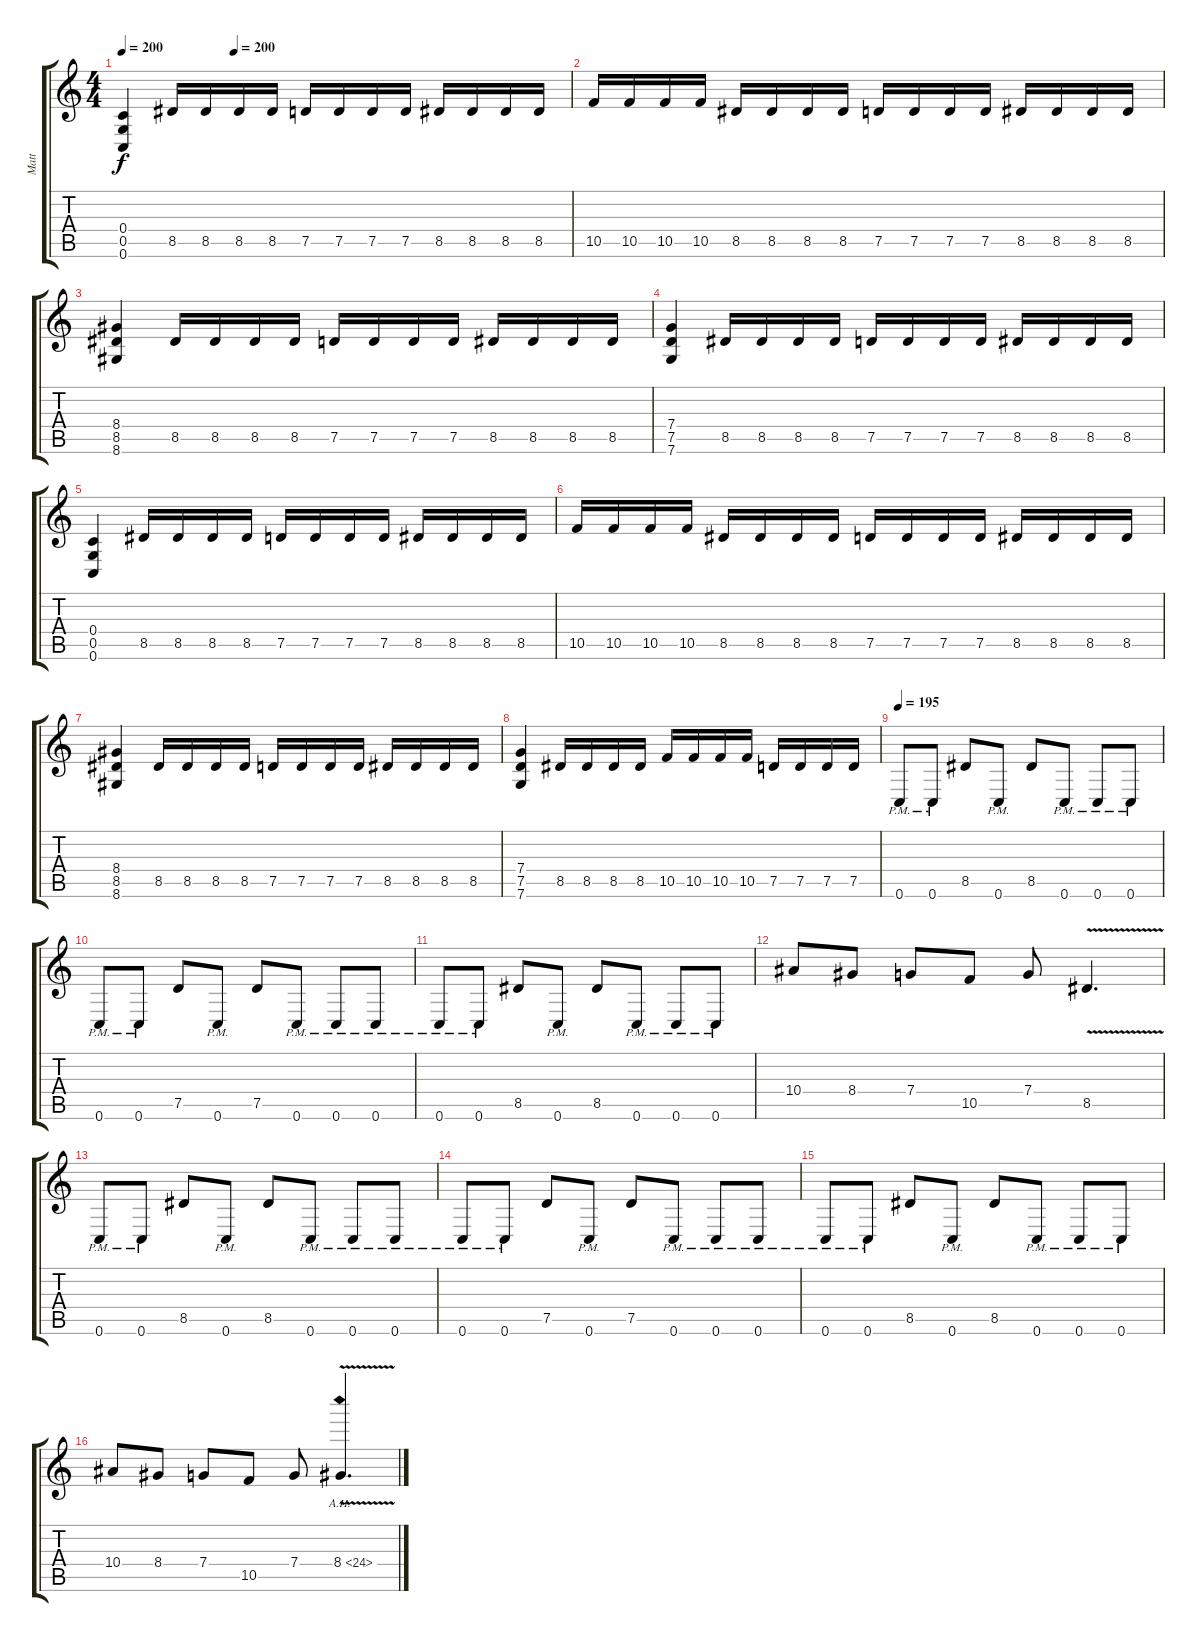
\track ("Matt" "Matt") {instrument overdrivenguitar}
\staff {score tabs}
\tuning (D4 A3 F3 C3 G2 C2) {hide}
\ts (4 4)
\tempo 200
\tempo (200 0.25)
\clef g2
\ks c
(0.4 0.5 0.6).4{dy f} 8.5.16 8.5.16 8.5.16 8.5.16 7.5.16 7.5.16 7.5.16 7.5.16 8.5.16 8.5.16 8.5.16 8.5.16 |
10.5.16 10.5.16 10.5.16 10.5.16 8.5.16 8.5.16 8.5.16 8.5.16 7.5.16 7.5.16 7.5.16 7.5.16 8.5.16 8.5.16 8.5.16 8.5.16 |
(8.4 8.5 8.6).4 8.5.16 8.5.16 8.5.16 8.5.16 7.5.16 7.5.16 7.5.16 7.5.16 8.5.16 8.5.16 8.5.16 8.5.16 |
(7.4 7.5 7.6).4 8.5.16 8.5.16 8.5.16 8.5.16 7.5.16 7.5.16 7.5.16 7.5.16 8.5.16 8.5.16 8.5.16 8.5.16 |
(0.4 0.5 0.6).4 8.5.16 8.5.16 8.5.16 8.5.16 7.5.16 7.5.16 7.5.16 7.5.16 8.5.16 8.5.16 8.5.16 8.5.16 |
10.5.16 10.5.16 10.5.16 10.5.16 8.5.16 8.5.16 8.5.16 8.5.16 7.5.16 7.5.16 7.5.16 7.5.16 8.5.16 8.5.16 8.5.16 8.5.16 |
(8.4 8.5 8.6).4 8.5.16 8.5.16 8.5.16 8.5.16 7.5.16 7.5.16 7.5.16 7.5.16 8.5.16 8.5.16 8.5.16 8.5.16 |
(7.4 7.5 7.6).4 8.5.16 8.5.16 8.5.16 8.5.16 10.5.16 10.5.16 10.5.16 10.5.16 7.5.16 7.5.16 7.5.16 7.5.16 |
\tempo 195
0.6{pm}.8 0.6{pm}.8 8.5.8 0.6{pm}.8 8.5.8 0.6{pm}.8 0.6{pm}.8 0.6{pm}.8 |
0.6{pm}.8 0.6{pm}.8 7.5.8 0.6{pm}.8 7.5.8 0.6{pm}.8 0.6{pm}.8 0.6{pm}.8 |
0.6{pm}.8 0.6{pm}.8 8.5.8 0.6{pm}.8 8.5.8 0.6{pm}.8 0.6{pm}.8 0.6{pm}.8 |
10.4.8 8.4.8 7.4.8 10.5.8 7.4.8 8.5{v}.4{d} |
0.6{pm}.8 0.6{pm}.8 8.5.8 0.6{pm}.8 8.5.8 0.6{pm}.8 0.6{pm}.8 0.6{pm}.8 |
0.6{pm}.8 0.6{pm}.8 7.5.8 0.6{pm}.8 7.5.8 0.6{pm}.8 0.6{pm}.8 0.6{pm}.8 |
0.6{pm}.8 0.6{pm}.8 8.5.8 0.6{pm}.8 8.5.8 0.6{pm}.8 0.6{pm}.8 0.6{pm}.8 |
10.4.8 8.4.8 7.4.8 10.5.8 7.4.8 8.4{ah 16 v}.4{d}
